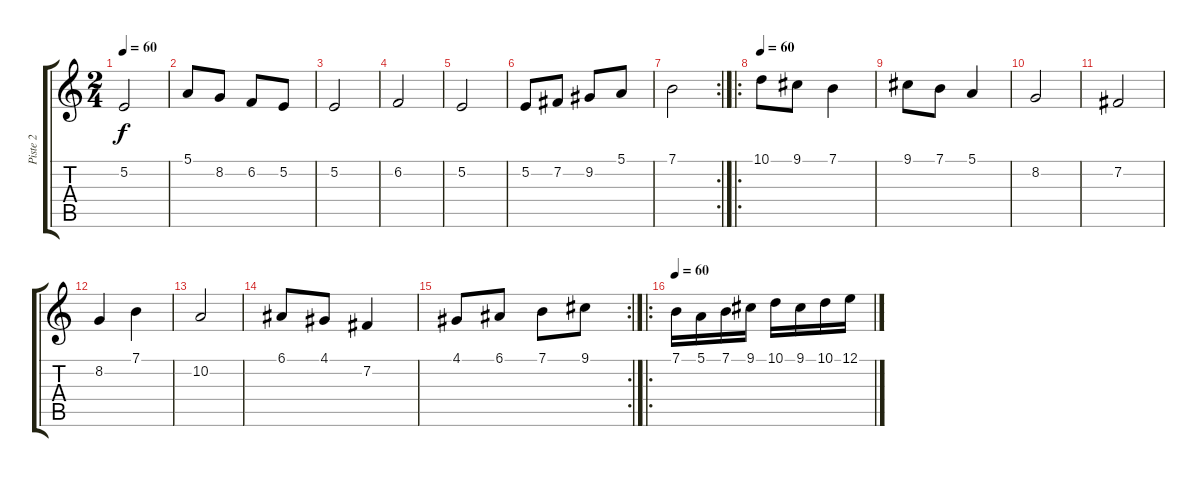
\track ("Piste 2" "Piste 2") {instrument accordion}
\staff {score tabs}
\tuning (E4 B3 G3 D3 A2 E2) {hide}
\ts (2 4)
\tempo 60
\clef g2
\ks c
5.2.2{dy f} |
5.1.8 8.2.8 6.2.8 5.2.8 |
5.2.2 |
6.2.2 |
5.2.2 |
5.2.8 7.2.8 9.2.8 5.1.8 |
\rc 2
7.1.2 |
\ro
\tempo 60
10.1.8 9.1.8 7.1.4 |
9.1.8 7.1.8 5.1.4 |
8.2.2 |
7.2.2 |
8.2.4 7.1.4 |
10.2.2 |
6.1.8 4.1.8 7.2.4 |
\rc 2
4.1.8 6.1.8 7.1.8 9.1.8 |
\ro
\tempo 60
7.1.16 5.1.16 7.1.16 9.1.16 10.1.16 9.1.16 10.1.16 12.1.16
